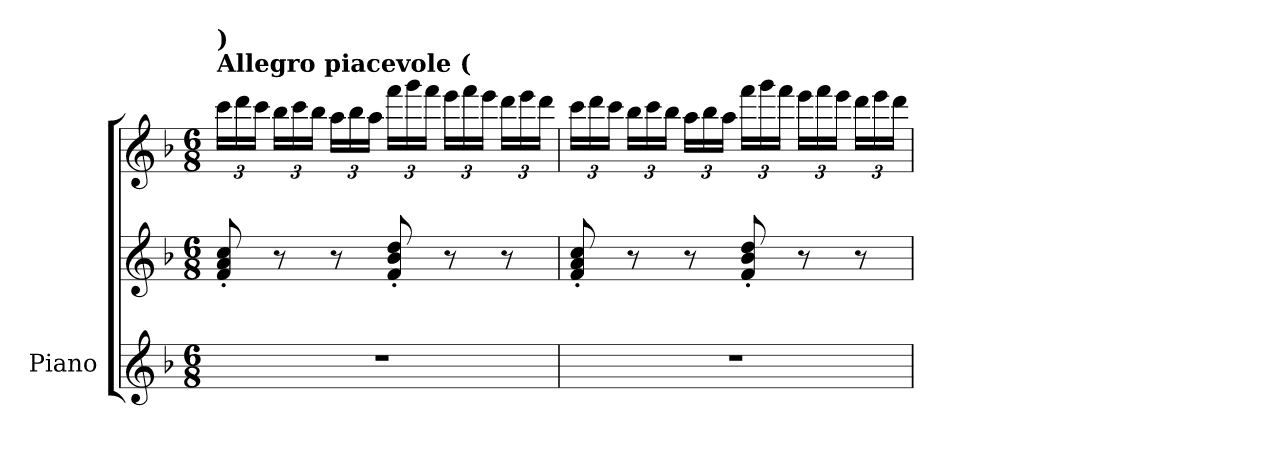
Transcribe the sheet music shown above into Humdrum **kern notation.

**kern	**kern	**kern	**dynam
*part1	*part1	*part1	*part1
*staff3	*staff2	*staff1	*staff1/2/3
*I"Piano	*	*	*
*I'Pno	*	*	*
!!LO:PB:g=z
*stria5	*	*	*
*clefG2	*clefG2	*clefG2	*
*k[b-]	*k[b-]	*k[b-]	*
*M6/8	*M6/8	*M6/8	*
*MM90	*MM90	*MM90	*
*	*	*Xbrackettup	*
=1	=1	=1	=1
!	!	!LO:TX:a:B:t=Allegro piacevole (	!
!	!	!LO:TX:a:B:t=)	!
!	!	!	!LO:DY:b
!	!	!	!LO:DY:n=1:b
2.r	8f/' 8a/' 8cc/'	24ccc\LL	p other-dynamics
.	.	24ddd\	.
.	.	24ccc\JJ	.
.	8r	24bb-\LL	.
.	.	24ccc\	.
.	.	24bb-\JJ	.
.	8r	24aa\LL	.
.	.	24bb-\	.
.	.	24aa\JJ	.
.	8f/' 8b-/' 8dd/'	24fff\LL	.
.	.	24ggg\	.
.	.	24fff\JJ	.
.	8r	24eee\LL	.
.	.	24fff\	.
.	.	24eee\JJ	.
.	8r	24ddd\LL	.
.	.	24eee\	.
.	.	24ddd\JJ	.
=2	=2	=2	=2
2.r	8f/' 8a/' 8cc/'	24ccc\LL	.
.	.	24ddd\	.
.	.	24ccc\JJ	.
.	8r	24bb-\LL	.
.	.	24ccc\	.
.	.	24bb-\JJ	.
.	8r	24aa\LL	.
.	.	24bb-\	.
.	.	24aa\JJ	.
.	8f/' 8b-/' 8dd/'	24fff\LL	.
.	.	24ggg\	.
.	.	24fff\JJ	.
.	8r	24eee\LL	.
.	.	24fff\	.
.	.	24eee\JJ	.
.	8r	24ddd\LL	.
.	.	24eee\	.
.	.	24ddd\JJ	.
=	=	=	=
*-	*-	*-	*-
